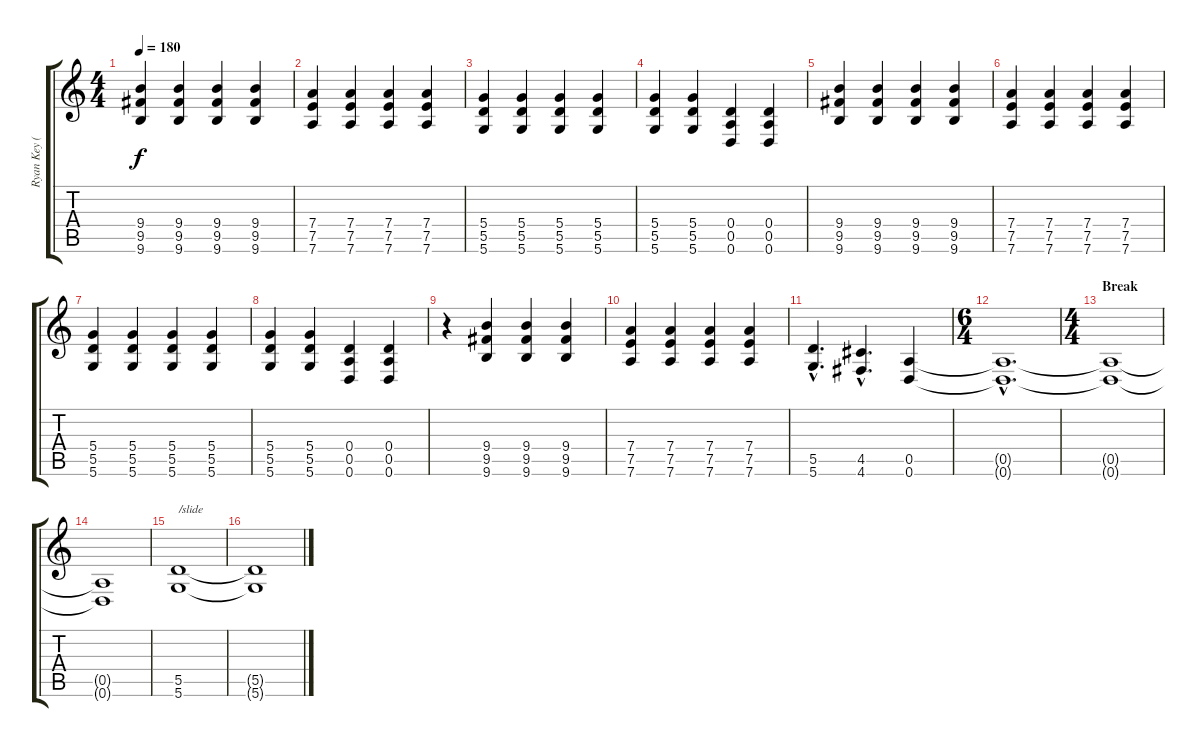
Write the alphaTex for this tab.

\track ("Ryan Key (Guitar 1)" "Ryan Key (") {instrument acousticguitarsteel}
\staff {score tabs}
\tuning (E4 B3 G3 D3 A2 D2) {hide}
\ts (4 4)
\tempo 180
\clef g2
\ks c
(9.4 9.5 9.6).4{dy f} (9.4 9.5 9.6).4 (9.4 9.5 9.6).4 (9.4 9.5 9.6).4 |
(7.4 7.5 7.6).4 (7.4 7.5 7.6).4 (7.4 7.5 7.6).4 (7.4 7.5 7.6).4 |
(5.4 5.5 5.6).4 (5.4 5.5 5.6).4 (5.4 5.5 5.6).4 (5.4 5.5 5.6).4 |
(5.4 5.5 5.6).4 (5.4 5.5 5.6).4 (0.4 0.5 0.6).4 (0.4 0.5 0.6).4 |
(9.4 9.5 9.6).4 (9.4 9.5 9.6).4 (9.4 9.5 9.6).4 (9.4 9.5 9.6).4 |
(7.4 7.5 7.6).4 (7.4 7.5 7.6).4 (7.4 7.5 7.6).4 (7.4 7.5 7.6).4 |
(5.4 5.5 5.6).4 (5.4 5.5 5.6).4 (5.4 5.5 5.6).4 (5.4 5.5 5.6).4 |
(5.4 5.5 5.6).4 (5.4 5.5 5.6).4 (0.4 0.5 0.6).4 (0.4 0.5 0.6).4 |
r.4 (9.4 9.5 9.6).4 (9.4 9.5 9.6).4 (9.4 9.5 9.6).4 |
(7.4 7.5 7.6).4 (7.4 7.5 7.6).4 (7.4 7.5 7.6).4 (7.4 7.5 7.6).4 |
(5.5{hac} 5.6{hac}).4{d} (4.5{hac} 4.6{hac}).4{d} (0.5 0.6).4 |
\ts (6 4)
(0.5{hac t} 0.6{hac t}).1{d} |
\ts (4 4)
\section ("" "Break")
(0.5{t} 0.6{t}).1 |
(0.5{t} 0.6{t}).1 |
(5.5 5.6).1{txt "/slide"} |
(5.5{t} 5.6{t}).1
